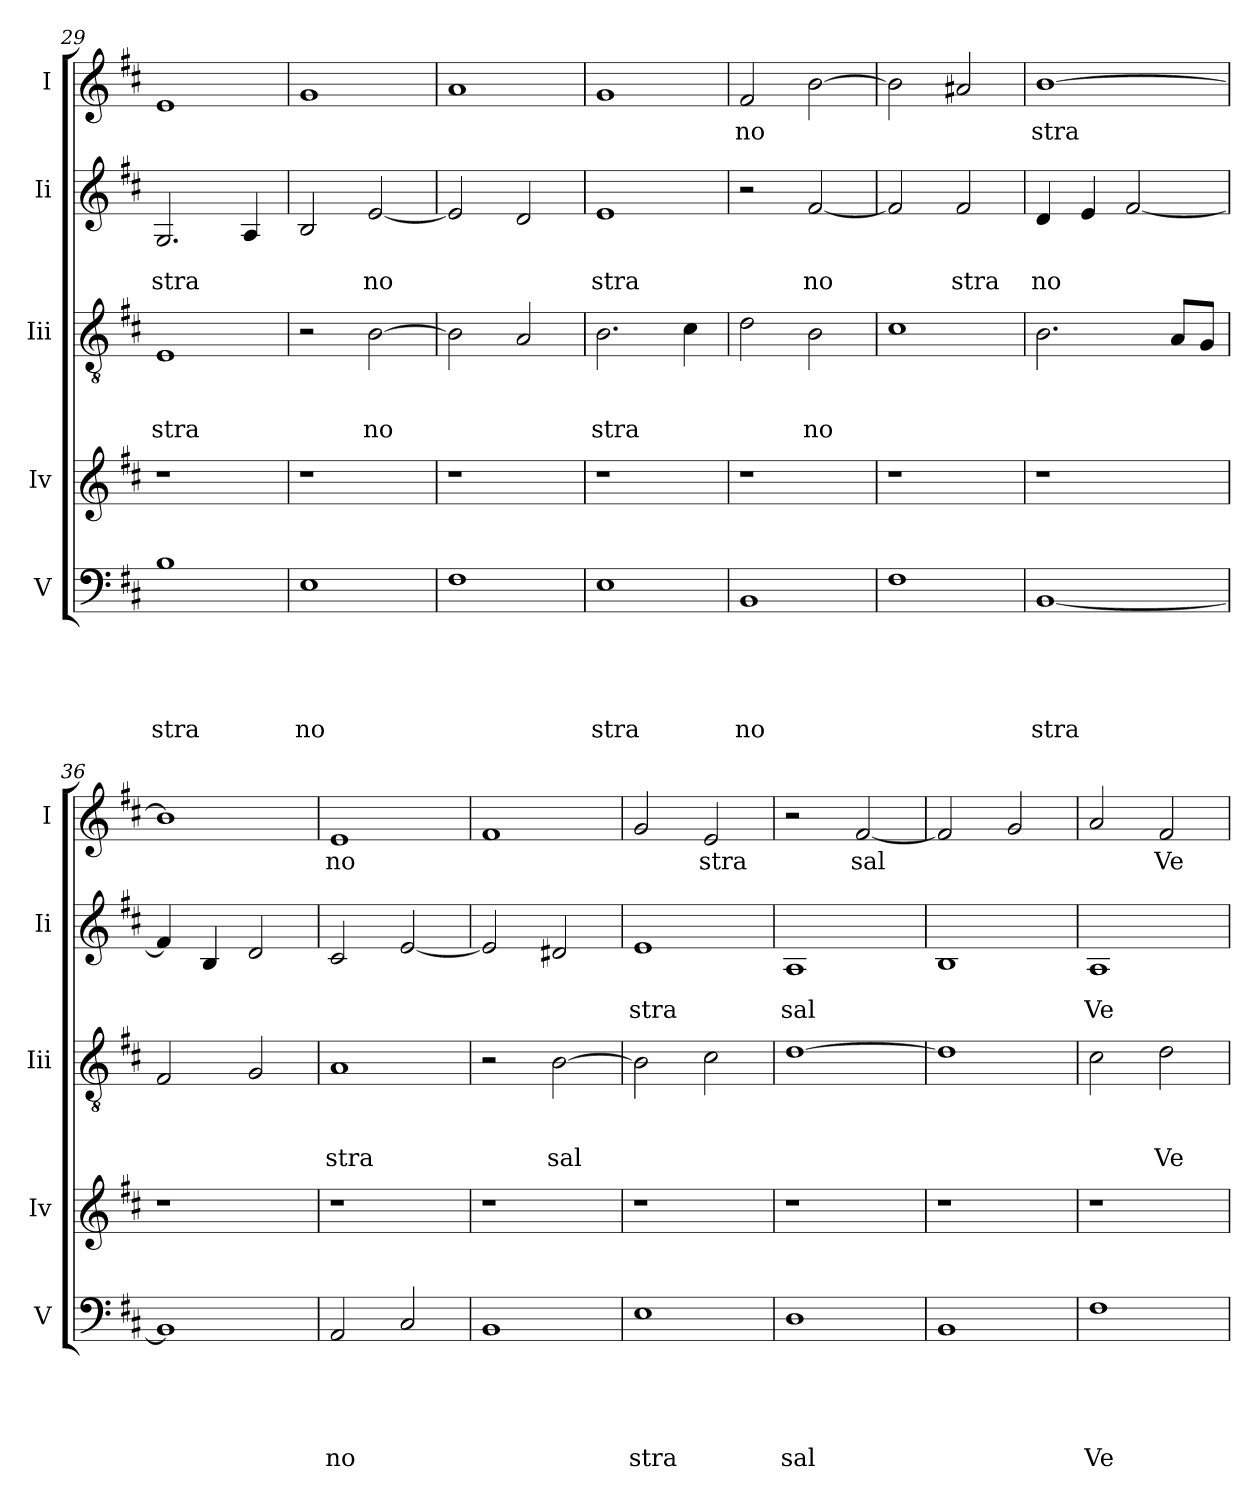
**kern	**text	**text	**text	**text	**text	**kern	**kern	**text	**text	**text	**kern	**text	**text	**kern	**text
*part5	*part5	*part5	*part5	*part5	*part5	*part4	*part3	*part3	*part3	*part3	*part2	*part2	*part2	*part1	*part1
*staff5	*staff5	*staff5	*staff5	*staff5	*staff5	*staff4	*staff3	*staff3	*staff3	*staff3	*staff2	*staff2	*staff2	*staff1	*staff1
*I"V	*	*	*	*	*	*I"Iv	*I"Iii	*	*	*	*I"Ii	*	*	*I"I	*
*I'V	*	*	*	*	*	*I'Iv	*I'Iii	*	*	*	*I'Ii	*	*	*I'I	*
*clefF4	*	*	*	*	*	*clefG2	*clefGv2	*	*	*	*clefG2	*	*	*clefG2	*
*k[f#c#]	*	*	*	*	*	*k[f#c#]	*k[f#c#]	*	*	*	*k[f#c#]	*	*	*k[f#c#]	*
*D:	*	*	*	*	*	*D:	*D:	*	*	*	*D:	*	*	*D:	*
=29	=29	=29	=29	=29	=29	=29	=29	=29	=29	=29	=29	=29	=29	=29	=29
!	!	!	!	!	!LO:LY:b	!	!	!	!	!LO:LY:b	!	!	!LO:LY:b	!	!
1B	.	.	.	.	stra	1r	1E	.	.	stra	2.G/	.	stra	1e	.
.	.	.	.	.	.	.	.	.	.	.	4A/	.	.	.	.
=30	=30	=30	=30	=30	=30	=30	=30	=30	=30	=30	=30	=30	=30	=30	=30
!	!	!	!	!	!LO:LY:b	!	!	!	!	!	!	!	!	!	!
1E	.	.	.	.	no	1r	2r	.	.	.	2B/	.	.	1g	.
!	!	!	!	!	!	!	!	!	!	!LO:LY:b	!	!	!LO:LY:b	!	!
.	.	.	.	.	.	.	[>2B\	.	.	no	[<2e/	.	no	.	.
=31	=31	=31	=31	=31	=31	=31	=31	=31	=31	=31	=31	=31	=31	=31	=31
1F#	.	.	.	.	.	1r	2B\]	.	.	.	2e/]	.	.	1a	.
.	.	.	.	.	.	.	2A/	.	.	.	2d/	.	.	.	.
=32	=32	=32	=32	=32	=32	=32	=32	=32	=32	=32	=32	=32	=32	=32	=32
!	!	!	!	!	!LO:LY:b	!	!	!	!	!LO:LY:b	!	!	!LO:LY:b	!	!
1E	.	.	.	.	stra	1r	2.B\	.	.	stra	1e	.	stra	1g	.
.	.	.	.	.	.	.	4c#\	.	.	.	.	.	.	.	.
!!LO:LB:g=z
=33	=33	=33	=33	=33	=33	=33	=33	=33	=33	=33	=33	=33	=33	=33	=33
!	!	!	!	!	!LO:LY:b	!	!	!	!	!	!	!	!	!	!LO:LY:b
1BB	.	.	.	.	no	1r	2d\	.	.	.	2r	.	.	2f#/	no
!	!	!	!	!	!	!	!	!	!	!LO:LY:b	!	!	!LO:LY:b	!	!
.	.	.	.	.	.	.	2B\	.	.	no	[<2f#/	.	no	[>2b\	.
=34	=34	=34	=34	=34	=34	=34	=34	=34	=34	=34	=34	=34	=34	=34	=34
1F#	.	.	.	.	.	1r	1c#	.	.	.	2f#/]	.	.	2b\]	.
!	!	!	!	!	!	!	!	!	!	!	!	!	!LO:LY:b	!	!
.	.	.	.	.	.	.	.	.	.	.	2f#/	.	stra	2a#X/	.
=35	=35	=35	=35	=35	=35	=35	=35	=35	=35	=35	=35	=35	=35	=35	=35
!	!	!	!	!	!LO:LY:b	!	!	!	!	!	!	!	!LO:LY:b	!	!LO:LY:b
[<1BB	.	.	.	.	stra	1r	2.B\	.	.	.	4d/	.	no	[>1b	stra
.	.	.	.	.	.	.	.	.	.	.	4e/	.	.	.	.
.	.	.	.	.	.	.	.	.	.	.	[<2f#/	.	.	.	.
.	.	.	.	.	.	.	8A/L	.	.	.	.	.	.	.	.
.	.	.	.	.	.	.	8G/J	.	.	.	.	.	.	.	.
=36	=36	=36	=36	=36	=36	=36	=36	=36	=36	=36	=36	=36	=36	=36	=36
1BB]	.	.	.	.	.	1r	2F#/	.	.	.	4f#/]	.	.	1b]	.
.	.	.	.	.	.	.	.	.	.	.	4B/	.	.	.	.
.	.	.	.	.	.	.	2G/	.	.	.	2d/	.	.	.	.
=37	=37	=37	=37	=37	=37	=37	=37	=37	=37	=37	=37	=37	=37	=37	=37
!	!	!	!	!	!LO:LY:b	!	!	!	!	!LO:LY:b	!	!	!	!	!LO:LY:b
2AA/	.	.	.	.	no	1r	1A	.	.	stra	2c#/	.	.	1e	no
2C#/	.	.	.	.	.	.	.	.	.	.	[<2e/	.	.	.	.
=38	=38	=38	=38	=38	=38	=38	=38	=38	=38	=38	=38	=38	=38	=38	=38
1BB	.	.	.	.	.	1r	2r	.	.	.	2e/]	.	.	1f#	.
!	!	!	!	!	!	!	!	!	!	!LO:LY:b	!	!	!	!	!
.	.	.	.	.	.	.	[>2B\	.	.	sal	2d#X/	.	.	.	.
=39	=39	=39	=39	=39	=39	=39	=39	=39	=39	=39	=39	=39	=39	=39	=39
!	!	!	!	!	!LO:LY:b	!	!	!	!	!	!	!	!LO:LY:b	!	!
1E	.	.	.	.	stra	1r	2B\]	.	.	.	1e	.	stra	2g/	.
!	!	!	!	!	!	!	!	!	!	!	!	!	!	!	!LO:LY:b
.	.	.	.	.	.	.	2c#\	.	.	.	.	.	.	2e/	stra
!!LO:PB:g=z
=40	=40	=40	=40	=40	=40	=40	=40	=40	=40	=40	=40	=40	=40	=40	=40
!	!	!	!	!	!LO:LY:b	!	!	!	!	!	!	!	!LO:LY:b	!	!
1D	.	.	.	.	sal	1r	[>1d	.	.	.	1A	.	sal	2r	.
!	!	!	!	!	!	!	!	!	!	!	!	!	!	!	!LO:LY:b
.	.	.	.	.	.	.	.	.	.	.	.	.	.	[<2f#/	sal
=41	=41	=41	=41	=41	=41	=41	=41	=41	=41	=41	=41	=41	=41	=41	=41
1BB	.	.	.	.	.	1r	1d]	.	.	.	1B	.	.	2f#/]	.
.	.	.	.	.	.	.	.	.	.	.	.	.	.	2g/	.
=42	=42	=42	=42	=42	=42	=42	=42	=42	=42	=42	=42	=42	=42	=42	=42
!	!	!	!	!	!LO:LY:b	!	!	!	!	!	!	!	!LO:LY:b	!	!
1F#	.	.	.	.	Ve	1r	2c#\	.	.	.	1A	.	Ve	2a/	.
!	!	!	!	!	!	!	!	!	!	!LO:LY:b	!	!	!	!	!LO:LY:b
.	.	.	.	.	.	.	2d\	.	.	Ve	.	.	.	2f#/	Ve
=	=	=	=	=	=	=	=	=	=	=	=	=	=	=	=
*-	*-	*-	*-	*-	*-	*-	*-	*-	*-	*-	*-	*-	*-	*-	*-
